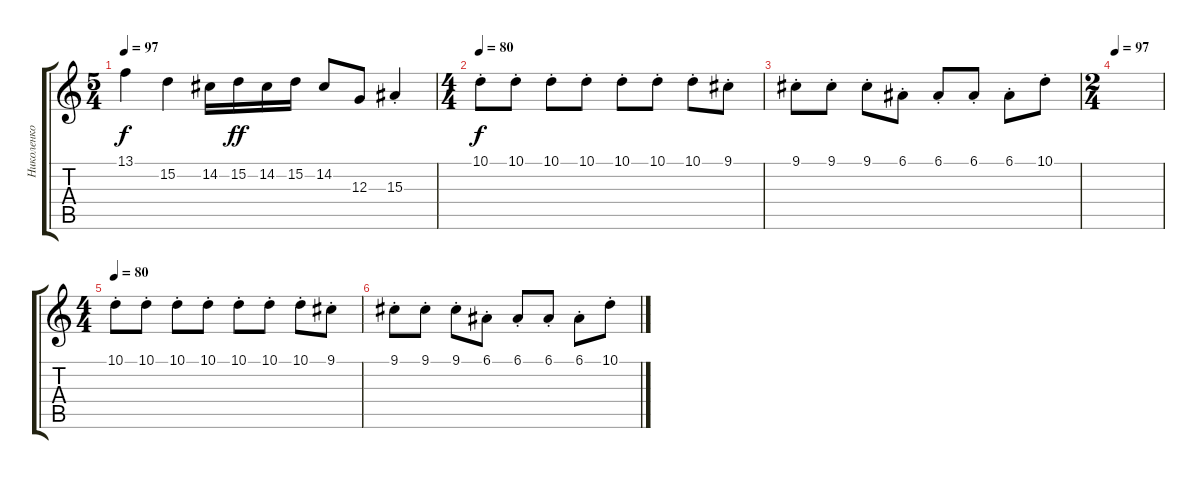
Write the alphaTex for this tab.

\track ("Николенко" "Николенко") {instrument panflute}
\staff {score tabs}
\tuning (E4 B3 G3 D3 A2 E2) {hide}
\ts (5 4)
\tempo 97
\clef g2
\ks c
13.1.4{dy f} 15.2.4 14.2.16 15.2.16{dy ff} 14.2.16 15.2.16 14.2.8 12.3.8 15.3{st}.4 |
\ts (4 4)
\tempo 80
10.1{st}.8{dy f} 10.1{st}.8 10.1{st}.8 10.1{st}.8 10.1{st}.8 10.1{st}.8 10.1{st}.8 9.1{st}.8 |
9.1{st}.8 9.1{st}.8 9.1{st}.8 6.1{st}.8 6.1{st}.8 6.1{st}.8 6.1{st}.8 10.1{st}.8 |
\ts (2 4)
\tempo 97
|
\ts (4 4)
\tempo 80
10.1{st}.8 10.1{st}.8 10.1{st}.8 10.1{st}.8 10.1{st}.8 10.1{st}.8 10.1{st}.8 9.1{st}.8 |
9.1{st}.8 9.1{st}.8 9.1{st}.8 6.1{st}.8 6.1{st}.8 6.1{st}.8 6.1{st}.8 10.1{st}.8
